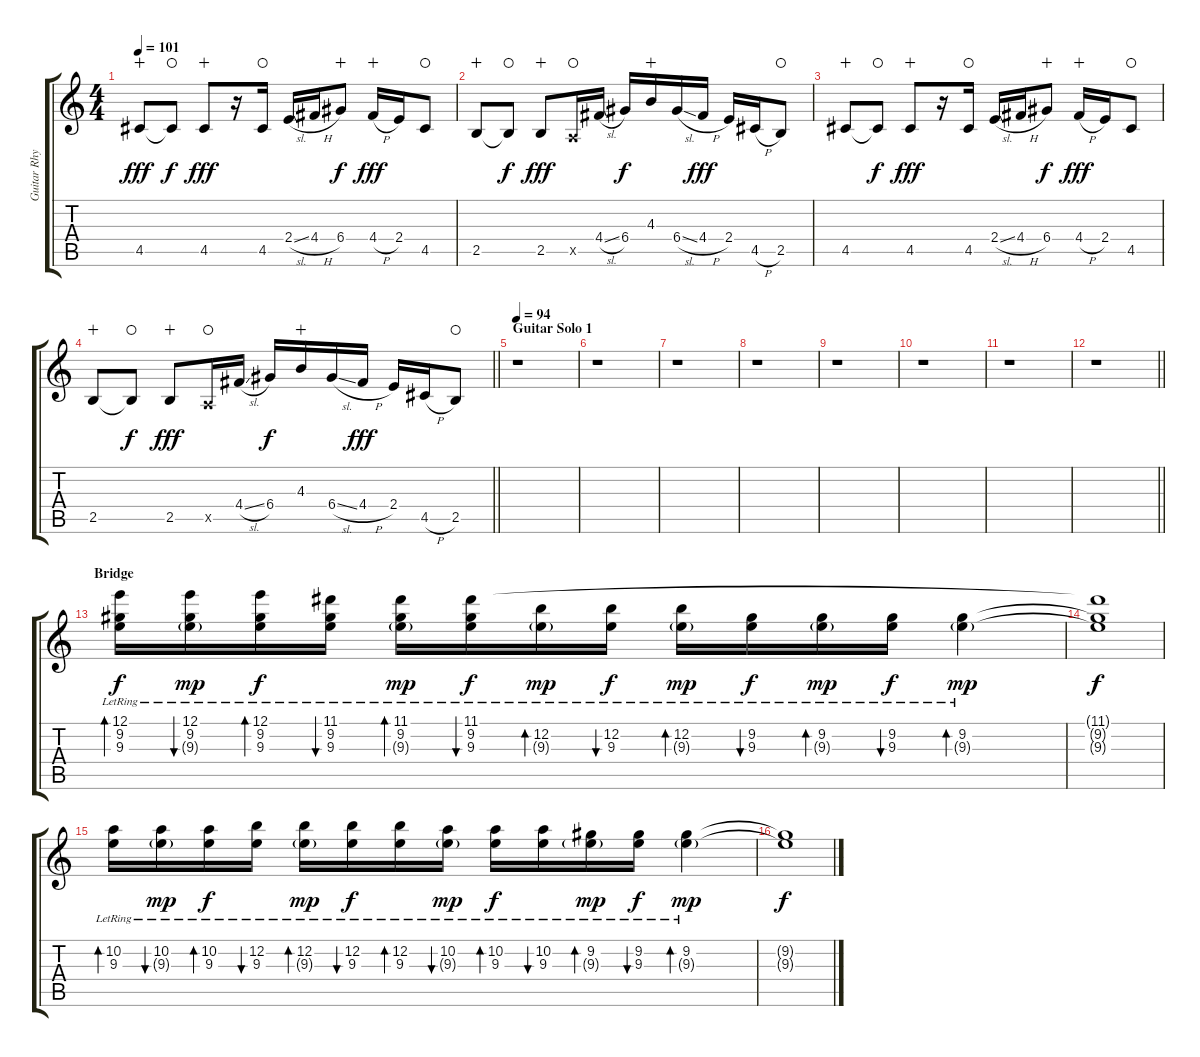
\track ("Guitar Rhythm" "Guitar Rhy") {instrument electricguitarclean}
\staff {score tabs}
\tuning (E4 B3 G3 D3 A2 E2) {hide}
\ts (4 4)
\tempo 101
\clef g2
\ks c
4.5.8{dy fff wahc} 4.5{t}.8{dy f waho} 4.5.8{dy fff wahc} r.16 4.5.16{waho} 2.4{sl}.16 4.4{h}.16 6.4.8{dy f wahc} 4.4{h}.16{dy fff wahc} 2.4.16 4.5.8{waho} |
2.5.8{wahc} 2.5{t}.8{dy f waho} 2.5.8{dy fff wahc} 0.5{x}.16{waho} 4.4{sl}.16 6.4.16{dy f} 4.3.16{wahc} 6.4{sl}.16 4.4{h}.16{dy fff} 2.4.16 4.5{h}.16 2.5.8{waho} |
4.5.8{wahc} 4.5{t}.8{dy f waho} 4.5.8{dy fff wahc} r.16 4.5.16{waho} 2.4{sl}.16 4.4{h}.16 6.4.8{dy f wahc} 4.4{h}.16{dy fff wahc} 2.4.16 4.5.8{waho} |
\barLineRight lightlight
2.5.8{wahc} 2.5{t}.8{dy f waho} 2.5.8{dy fff wahc} 0.5{x}.16{waho} 4.4{sl}.16 6.4.16{dy f} 4.3.16{wahc} 6.4{sl}.16 4.4{h}.16{dy fff} 2.4.16 4.5{h}.16 2.5.8{waho} |
\section ("" "Guitar Solo 1 ")
\tempo 94
r.1 |
r.1 |
r.1 |
r.1 |
r.1 |
r.1 |
r.1 |
\barLineRight lightlight
r.1{instrument electricguitarclean} |
\section ("" "Bridge")
(12.1{lr} 9.2{lr} 9.3{lr}).16{bd 120 dy f} (12.1{lr} 9.2{lr} 9.3{g lr}).16{bu 120 dy mp} (12.1{lr} 9.2{lr} 9.3{lr}).16{bd 120 dy f} (11.1{lr} 9.2{lr} 9.3{lr}).16{bu 120} (11.1{lr} 9.2{lr} 9.3{g lr}).16{bd 120 dy mp} (11.1{lr} 9.2{lr} 9.3{lr}).16{bu 120 dy f} (12.2{lr} 9.3{g lr}).16{bd 120 dy mp} (12.2{lr} 9.3{lr}).16{bu 120 dy f} (12.2{lr} 9.3{g lr}).16{bd 120 dy mp} (9.2{lr} 9.3{lr}).16{bu 120 dy f} (9.2{lr} 9.3{g lr}).16{bd 120 dy mp} (9.2{lr} 9.3{lr}).16{bu 120 dy f} (9.2{lr} 9.3{g lr}).4{bd 120 dy mp} |
(11.1{t} 9.2{t} 9.3{t}).1{dy f} |
(10.2{lr} 9.3{lr}).16{bd 120} (10.2{lr} 9.3{g lr}).16{bu 120 dy mp} (10.2{lr} 9.3{lr}).16{bd 120 dy f} (12.2{lr} 9.3{lr}).16{bu 120} (12.2{lr} 9.3{g lr}).16{bd 120 dy mp} (12.2{lr} 9.3{lr}).16{bu 120 dy f} (12.2{lr} 9.3{lr}).16{bd 120} (10.2{lr} 9.3{g lr}).16{bu 120 dy mp} (10.2{lr} 9.3{lr}).16{bd 120 dy f} (10.2{lr} 9.3{lr}).16{bu 120} (9.2{lr} 9.3{g lr}).16{bd 120 dy mp} (9.2{lr} 9.3{lr}).16{bu 120 dy f} (9.2{lr} 9.3{g lr}).4{bd 120 dy mp} |
(9.2{t} 9.3{t}).1{dy f}
